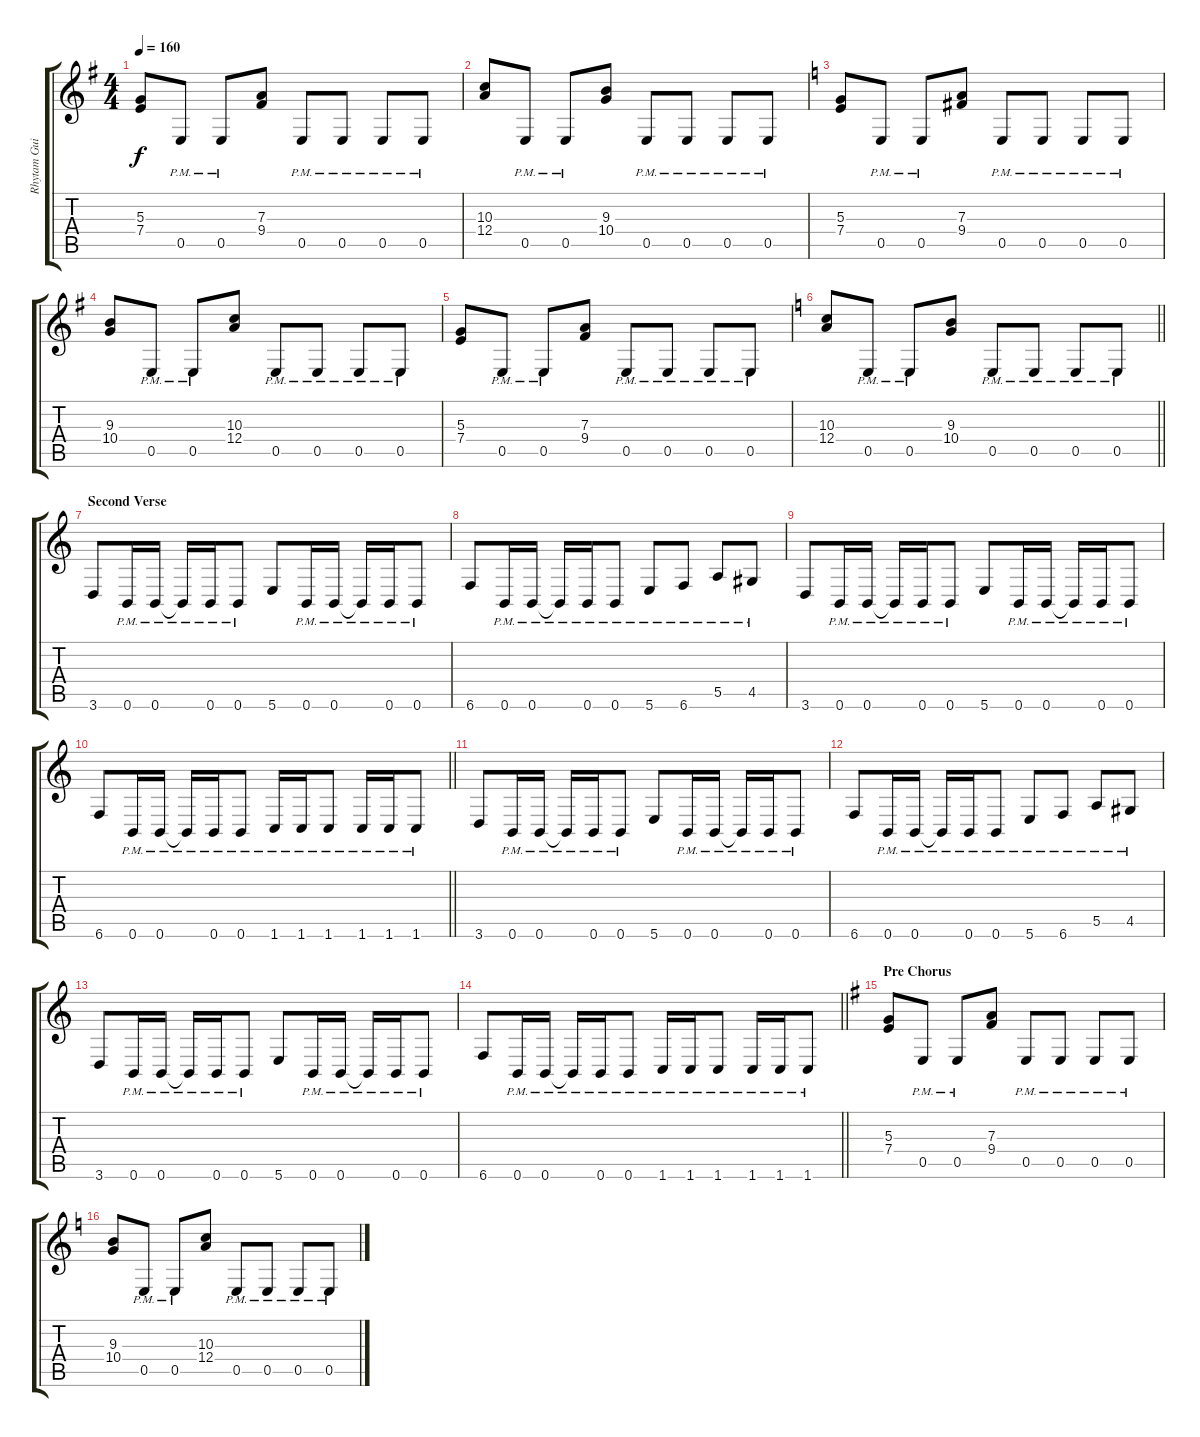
\track ("Rhytam Guitar Christopher" "Rhytam Gui") {instrument distortionguitar}
\staff {score tabs}
\tuning (B3 Gb3 D3 A2 E2 B1) {hide}
\ts (4 4)
\tempo 160
\clef g2
\ks g
(5.3 7.4).8{dy f} 0.5{pm}.8 0.5{pm}.8 (7.3 9.4).8 0.5{pm}.8 0.5{pm}.8 0.5{pm}.8 0.5{pm}.8 |
(10.3 12.4).8 0.5{pm}.8 0.5{pm}.8 (9.3 10.4).8 0.5{pm}.8 0.5{pm}.8 0.5{pm}.8 0.5{pm}.8 |
\ks c
(5.3 7.4).8 0.5{pm}.8 0.5{pm}.8 (7.3 9.4).8 0.5{pm}.8 0.5{pm}.8 0.5{pm}.8 0.5{pm}.8 |
\ks g
(9.3 10.4).8 0.5{pm}.8 0.5{pm}.8 (10.3 12.4).8 0.5{pm}.8 0.5{pm}.8 0.5{pm}.8 0.5{pm}.8 |
(5.3 7.4).8 0.5{pm}.8 0.5{pm}.8 (7.3 9.4).8 0.5{pm}.8 0.5{pm}.8 0.5{pm}.8 0.5{pm}.8 |
\barLineRight lightlight
\ks c
(10.3 12.4).8 0.5{pm}.8 0.5{pm}.8 (9.3 10.4).8 0.5{pm}.8 0.5{pm}.8 0.5{pm}.8 0.5{pm}.8 |
\section ("" "Second Verse")
3.6.8 0.6{pm}.16 0.6{pm}.16 0.6{pm t}.16 0.6{pm}.16 0.6{pm}.8 5.6.8 0.6{pm}.16 0.6{pm}.16 0.6{pm t}.16 0.6{pm}.16 0.6{pm}.8 |
6.6.8 0.6{pm}.16 0.6{pm}.16 0.6{pm t}.16 0.6{pm}.16 0.6{pm}.8 5.6{pm}.8 6.6{pm}.8 5.5{pm}.8 4.5{pm}.8 |
3.6.8 0.6{pm}.16 0.6{pm}.16 0.6{pm t}.16 0.6{pm}.16 0.6{pm}.8 5.6.8 0.6{pm}.16 0.6{pm}.16 0.6{pm t}.16 0.6{pm}.16 0.6{pm}.8 |
\barLineRight lightlight
6.6.8 0.6{pm}.16 0.6{pm}.16 0.6{pm t}.16 0.6{pm}.16 0.6{pm}.8 1.6{pm}.16 1.6{pm}.16 1.6{pm}.8 1.6{pm}.16 1.6{pm}.16 1.6{pm}.8 |
3.6.8 0.6{pm}.16 0.6{pm}.16 0.6{pm t}.16 0.6{pm}.16 0.6{pm}.8 5.6.8 0.6{pm}.16 0.6{pm}.16 0.6{pm t}.16 0.6{pm}.16 0.6{pm}.8 |
6.6.8 0.6{pm}.16 0.6{pm}.16 0.6{pm t}.16 0.6{pm}.16 0.6{pm}.8 5.6{pm}.8 6.6{pm}.8 5.5{pm}.8 4.5{pm}.8 |
3.6.8 0.6{pm}.16 0.6{pm}.16 0.6{pm t}.16 0.6{pm}.16 0.6{pm}.8 5.6.8 0.6{pm}.16 0.6{pm}.16 0.6{pm t}.16 0.6{pm}.16 0.6{pm}.8 |
\barLineRight lightlight
6.6.8 0.6{pm}.16 0.6{pm}.16 0.6{pm t}.16 0.6{pm}.16 0.6{pm}.8 1.6{pm}.16 1.6{pm}.16 1.6{pm}.8 1.6{pm}.16 1.6{pm}.16 1.6{pm}.8 |
\section ("" "Pre Chorus")
\ks g
(5.3 7.4).8 0.5{pm}.8 0.5{pm}.8 (7.3 9.4).8 0.5{pm}.8 0.5{pm}.8 0.5{pm}.8 0.5{pm}.8 |
\ks c
(9.3 10.4).8 0.5{pm}.8 0.5{pm}.8 (10.3 12.4).8 0.5{pm}.8 0.5{pm}.8 0.5{pm}.8 0.5{pm}.8
